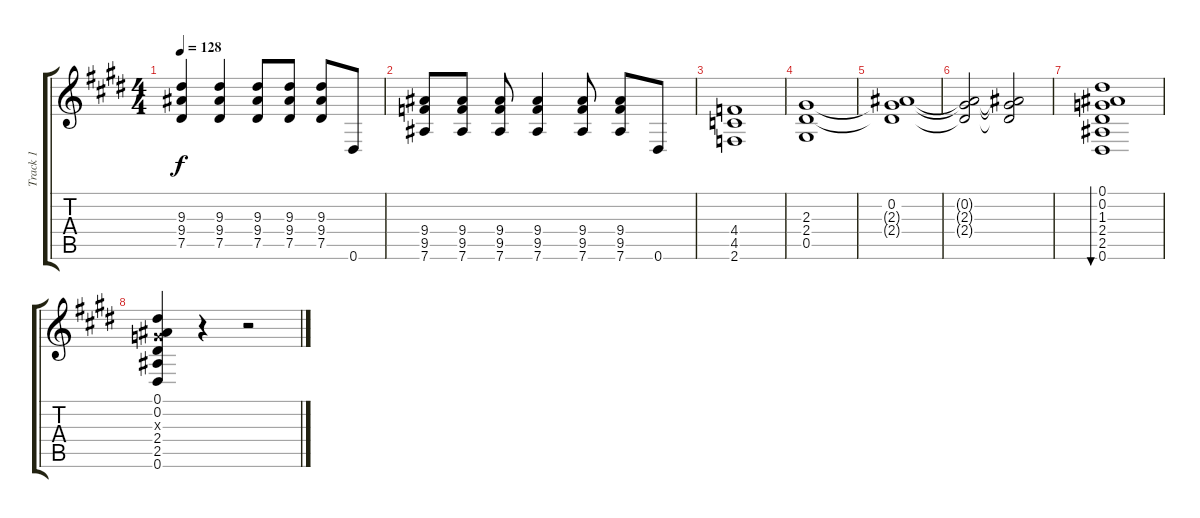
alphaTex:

\track ("Track 1" "Track 1") {instrument overdrivenguitar}
\staff {score tabs}
\tuning (Eb4 Bb3 Gb3 Db3 Ab2 Eb2) {hide}
\ts (4 4)
\tempo 128
\clef g2
\ks e
(9.3 9.4 7.5).4{dy f} (9.3 9.4 7.5).4 (9.3 9.4 7.5).8 (9.3 9.4 7.5).8 (9.3 9.4 7.5).8 0.6.8 |
(9.4 9.5 7.6).8 (9.4 9.5 7.6).8 (9.4 9.5 7.6).8 (9.4 9.5 7.6).4 (9.4 9.5 7.6).8 (9.4 9.5 7.6).8 0.6.8 |
(4.4 4.5 2.6).1 |
(2.3 2.4 0.5).1 |
(0.2 2.3{t} 2.4{t}).1 |
(0.2{t} 2.3{t} 2.4{t}).2 (0.2{t} 2.3{t} 2.4{t}).2 |
(0.1 0.2 1.3 2.4 2.5 0.6).1{bu 60} |
(0.1 0.2 1.3{x} 2.4 2.5 0.6).4 r.4 r.2
